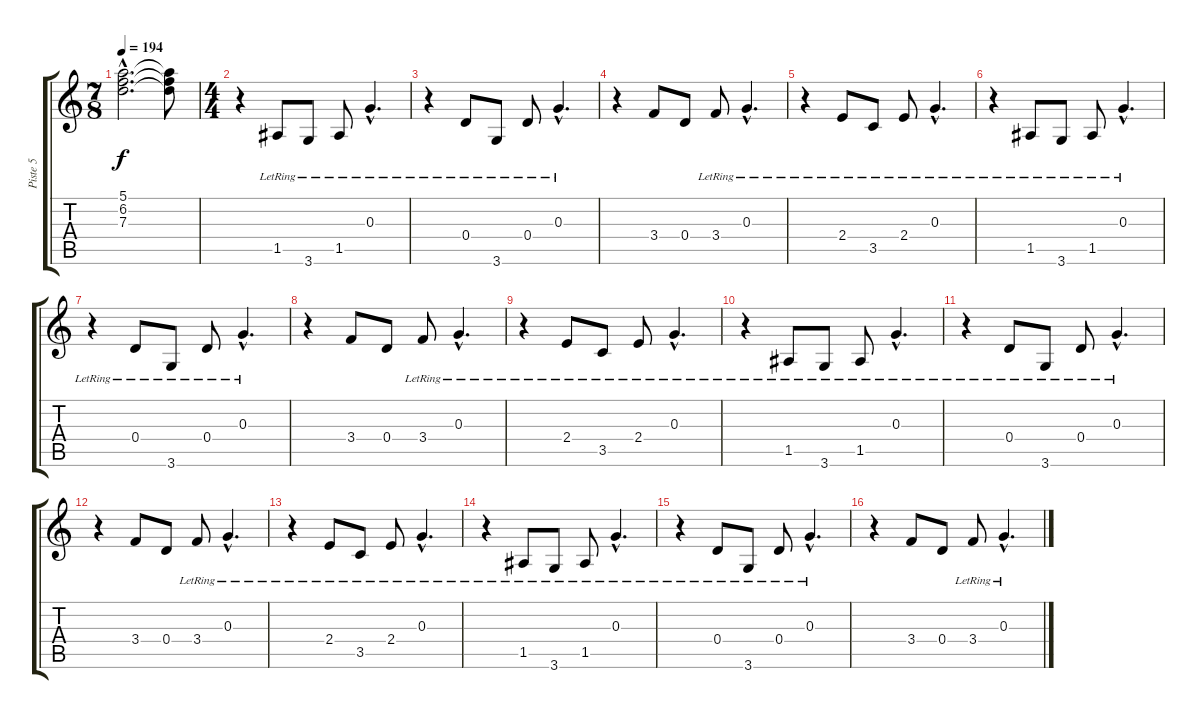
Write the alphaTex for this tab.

\track ("Piste 5" "Piste 5") {instrument electricguitarclean}
\staff {score tabs}
\tuning (E4 B3 G3 D3 A2 E2) {hide}
\ts (7 8)
\tempo 194
\clef g2
\ks c
(5.1{hac t} 6.2{hac t} 7.3{hac t}).2{d dy f} (5.1{t} 6.2{t} 7.3{t}).8 |
\ts (4 4)
r.4 1.5{lr}.8 3.6{lr}.8 1.5{lr}.8 0.3{hac lr}.4{d} |
r.4 0.4{lr}.8 3.6{lr}.8 0.4{lr}.8 0.3{hac lr}.4{d} |
r.4 3.4.8 0.4.8 3.4{lr}.8 0.3{hac lr}.4{d} |
r.4 2.4{lr}.8 3.5{lr}.8 2.4{lr}.8 0.3{hac lr}.4{d} |
r.4 1.5{lr}.8 3.6{lr}.8 1.5{lr}.8 0.3{hac lr}.4{d} |
r.4 0.4{lr}.8 3.6{lr}.8 0.4{lr}.8 0.3{hac lr}.4{d} |
r.4 3.4.8 0.4.8 3.4{lr}.8 0.3{hac lr}.4{d} |
r.4 2.4{lr}.8 3.5{lr}.8 2.4{lr}.8 0.3{hac lr}.4{d} |
r.4 1.5{lr}.8 3.6{lr}.8 1.5{lr}.8 0.3{hac lr}.4{d} |
r.4 0.4{lr}.8 3.6{lr}.8 0.4{lr}.8 0.3{hac lr}.4{d} |
r.4 3.4.8 0.4.8 3.4{lr}.8 0.3{hac lr}.4{d} |
r.4 2.4{lr}.8 3.5{lr}.8 2.4{lr}.8 0.3{hac lr}.4{d} |
r.4 1.5{lr}.8 3.6{lr}.8 1.5{lr}.8 0.3{hac lr}.4{d} |
r.4 0.4{lr}.8 3.6{lr}.8 0.4{lr}.8 0.3{hac lr}.4{d} |
r.4 3.4.8 0.4.8 3.4{lr}.8 0.3{hac lr}.4{d}
